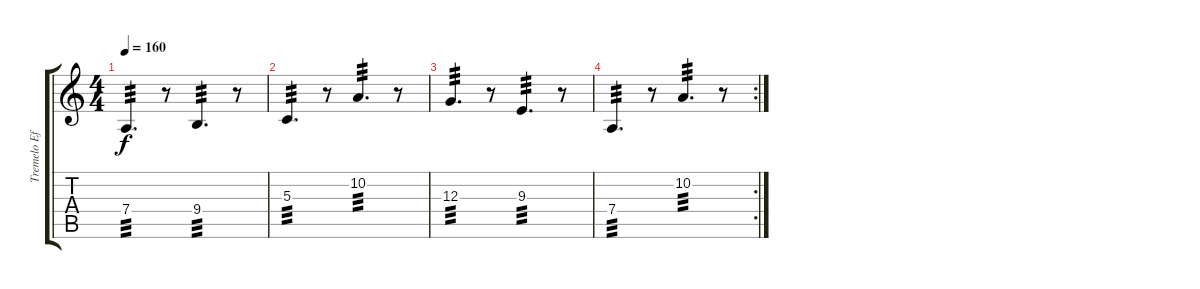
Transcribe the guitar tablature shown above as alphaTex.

\track ("Tremelo Effect" "Tremelo Ef") {instrument pad1newage}
\staff {score tabs}
\tuning (E4 B3 G3 D3 A2 E2) {hide}
\ts (4 4)
\tempo 160
\clef g2
\ks c
7.4.4{d tp 3 dy f} r.8 9.4.4{d tp 3} r.8 |
5.3.4{d tp 3} r.8 10.2.4{d tp 3} r.8 |
12.3.4{d tp 3} r.8 9.3.4{d tp 3} r.8 |
\rc 2
7.4.4{d tp 3} r.8 10.2.4{d tp 3} r.8
